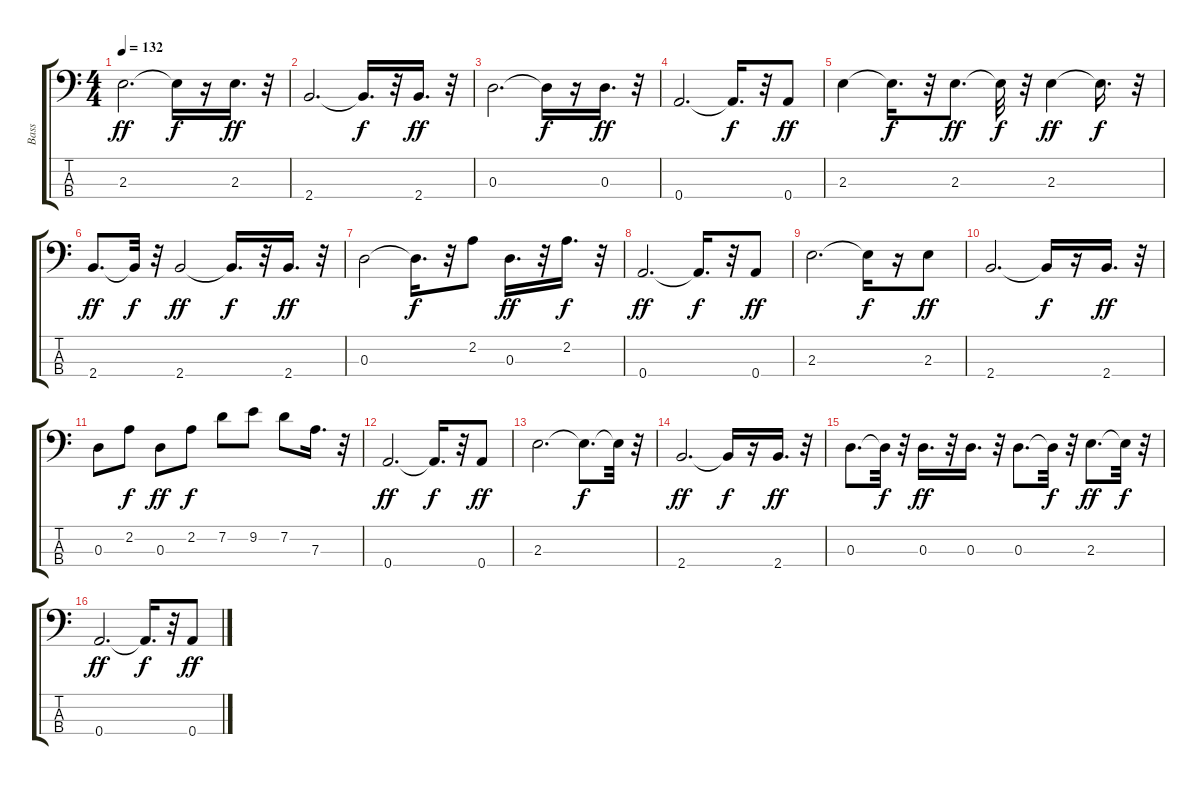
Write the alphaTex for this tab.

\track ("Bass" "Bass") {instrument electricbassfinger}
\staff {score tabs}
\tuning (E4 G2 D2 A1) {hide}
\ts (4 4)
\tempo 132
\clef f4
\ks c
2.3.2{d dy ff} 2.3{t}.16{dy f} r.16 2.3.16{d dy ff} r.32 |
2.4.2{d} 2.4{t}.16{d dy f} r.32 2.4.16{d dy ff} r.32 |
0.3.2{d} 0.3{t}.16{dy f} r.16 0.3.16{d dy ff} r.32 |
0.4.2{d} 0.4{t}.16{d dy f} r.32 0.4.8{dy ff} |
2.3.4 2.3{t}.16{d dy f} r.32 2.3.8{d dy ff} 2.3{t}.32{dy f} r.32 2.3.4{dy ff} 2.3{t}.16{d dy f} r.32 |
2.4.8{d dy ff} 2.4{t}.32{dy f} r.32 2.4.2{dy ff} 2.4{t}.16{d dy f} r.32 2.4.16{d dy ff} r.32 |
0.3.2 0.3{t}.16{d dy f} r.32 2.2.8 0.3.16{d dy ff} r.32 2.2.16{d dy f} r.32 |
0.4.2{d dy ff} 0.4{t}.16{d dy f} r.32 0.4.8{dy ff} |
2.3.2{d} 2.3{t}.16{dy f} r.16 2.3.8{dy ff} |
2.4.2{d} 2.4{t}.16{dy f} r.16 2.4.16{d dy ff} r.32 |
0.3.8 2.2.8{dy f} 0.3.8{dy ff} 2.2.8{dy f} 7.2.8 9.2.8 7.2.8 7.3.16{d} r.32 |
0.4.2{d dy ff} 0.4{t}.16{d dy f} r.32 0.4.8{dy ff} |
2.3.2{d} 2.3{t}.8{d dy f} 2.3{t}.32 r.32 |
2.4.2{d dy ff} 2.4{t}.16{dy f} r.16 2.4.16{d dy ff} r.32 |
0.3.8{d} 0.3{t}.32{dy f} r.32 0.3.16{d dy ff} r.32 0.3.16{d} r.32 0.3.8{d} 0.3{t}.32{dy f} r.32 2.3.8{d dy ff} 2.3{t}.32{dy f} r.32 |
0.4.2{d dy ff} 0.4{t}.16{d dy f} r.32 0.4.8{dy ff}
